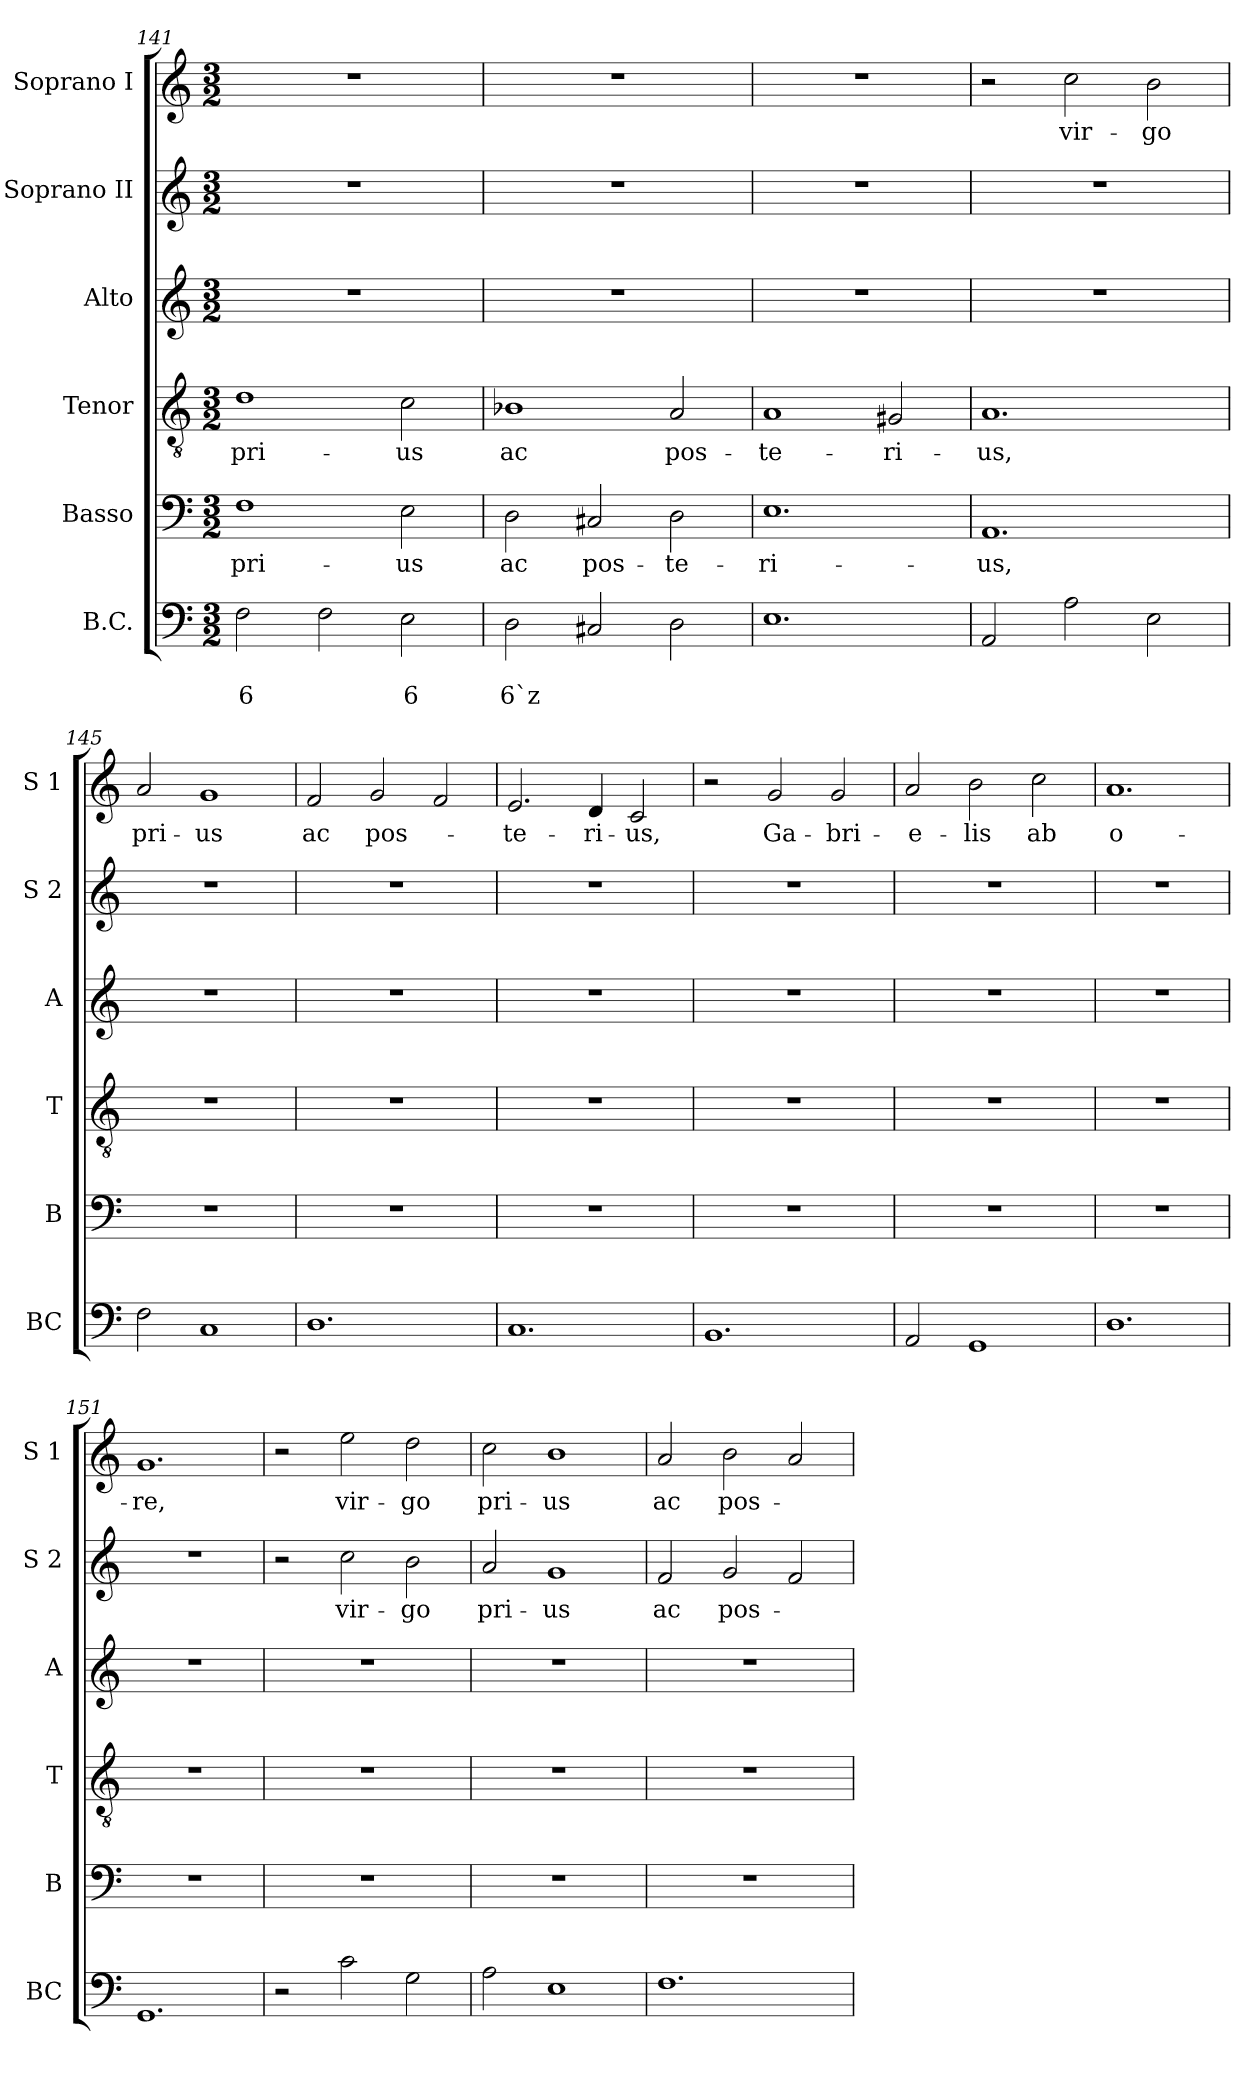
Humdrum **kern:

**kern	**text	**text	**kern	**text	**kern	**text	**kern	**kern	**text	**kern	**text
*part6	*part6	*part6	*part5	*part5	*part4	*part4	*part3	*part2	*part2	*part1	*part1
*staff6	*staff6	*staff6	*staff5	*staff5	*staff4	*staff4	*staff3	*staff2	*staff2	*staff1	*staff1
*I"B.C.	*	*	*I"Basso	*	*I"Tenor	*	*I"Alto	*I"Soprano II	*	*I"Soprano I	*
*I'BC	*	*	*I'B	*	*I'T	*	*I'A	*I'S 2	*	*I'S 1	*
*clefF4	*	*	*clefF4	*	*clefGv2	*	*clefG2	*clefG2	*	*clefG2	*
*k[]	*	*	*k[]	*	*k[]	*	*k[]	*k[]	*	*k[]	*
*C:	*	*	*C:	*	*C:	*	*C:	*C:	*	*C:	*
*M3/2	*	*	*M3/2	*	*M3/2	*	*M3/2	*M3/2	*	*M3/2	*
=141	=141	=141	=141	=141	=141	=141	=141	=141	=141	=141	=141
!	!	!LO:LY:b	!	!LO:LY:b	!	!LO:LY:b	!	!	!	!	!
2F\	.	6	1F	pri-	1d	pri-	1.r	1.r	.	1.r	.
2F\	.	.	.	.	.	.	.	.	.	.	.
!	!	!LO:LY:b	!	!LO:LY:b	!	!LO:LY:b	!	!	!	!	!
2E\	.	6	2E\	-us	2c\	-us	.	.	.	.	.
=142	=142	=142	=142	=142	=142	=142	=142	=142	=142	=142	=142
!	!	!LO:LY:b	!	!LO:LY:b	!	!LO:LY:b	!	!	!	!	!
2D\	.	6`z	2D\	ac	1B-X	ac	1.r	1.r	.	1.r	.
!	!	!	!	!LO:LY:b	!	!	!	!	!	!	!
2C#X/	.	.	2C#X/	pos-	.	.	.	.	.	.	.
!	!	!	!	!LO:LY:b	!	!LO:LY:b	!	!	!	!	!
2D\	.	.	2D\	-te-	2A/	pos-	.	.	.	.	.
=143	=143	=143	=143	=143	=143	=143	=143	=143	=143	=143	=143
!	!	!	!	!LO:LY:b	!	!LO:LY:b	!	!	!	!	!
1.E	.	.	1.E	-ri-	1A	-te-	1.r	1.r	.	1.r	.
!	!	!	!	!	!	!LO:LY:b	!	!	!	!	!
.	.	.	.	.	2G#X/	-ri-	.	.	.	.	.
=144	=144	=144	=144	=144	=144	=144	=144	=144	=144	=144	=144
!	!	!	!	!LO:LY:b	!	!LO:LY:b	!	!	!	!	!
2AA/	.	.	1.AA	-us,	1.A	-us,	1.r	1.r	.	2r	.
!	!	!	!	!	!	!	!	!	!	!	!LO:LY:b
2A\	.	.	.	.	.	.	.	.	.	2cc\	vir-
!	!	!	!	!	!	!	!	!	!	!	!LO:LY:b
2E\	.	.	.	.	.	.	.	.	.	2b\	-go
=145	=145	=145	=145	=145	=145	=145	=145	=145	=145	=145	=145
!	!	!	!	!	!	!	!	!	!	!	!LO:LY:b
2F\	.	.	1.r	.	1.r	.	1.r	1.r	.	2a/	pri-
!	!	!	!	!	!	!	!	!	!	!	!LO:LY:b
1C	.	.	.	.	.	.	.	.	.	1g	-us
=146	=146	=146	=146	=146	=146	=146	=146	=146	=146	=146	=146
!	!	!	!	!	!	!	!	!	!	!	!LO:LY:b
1.D	.	.	1.r	.	1.r	.	1.r	1.r	.	2f/	ac
!	!	!	!	!	!	!	!	!	!	!	!LO:LY:b
.	.	.	.	.	.	.	.	.	.	2g/	pos-
.	.	.	.	.	.	.	.	.	.	2f/	.
!!LO:LB:g=z
=147	=147	=147	=147	=147	=147	=147	=147	=147	=147	=147	=147
!	!	!	!	!	!	!	!	!	!	!	!LO:LY:b
1.C	.	.	1.r	.	1.r	.	1.r	1.r	.	2.e/	-te-
!	!	!	!	!	!	!	!	!	!	!	!LO:LY:b
.	.	.	.	.	.	.	.	.	.	4d/	-ri-
!	!	!	!	!	!	!	!	!	!	!	!LO:LY:b
.	.	.	.	.	.	.	.	.	.	2c/	-us,
=148	=148	=148	=148	=148	=148	=148	=148	=148	=148	=148	=148
1.BB	.	.	1.r	.	1.r	.	1.r	1.r	.	2r	.
!	!	!	!	!	!	!	!	!	!	!	!LO:LY:b
.	.	.	.	.	.	.	.	.	.	2g/	Ga-
!	!	!	!	!	!	!	!	!	!	!	!LO:LY:b
.	.	.	.	.	.	.	.	.	.	2g/	-bri-
=149	=149	=149	=149	=149	=149	=149	=149	=149	=149	=149	=149
!	!	!	!	!	!	!	!	!	!	!	!LO:LY:b
2AA/	.	.	1.r	.	1.r	.	1.r	1.r	.	2a/	-e-
!	!	!	!	!	!	!	!	!	!	!	!LO:LY:b
1GG	.	.	.	.	.	.	.	.	.	2b\	-lis
!	!	!	!	!	!	!	!	!	!	!	!LO:LY:b
.	.	.	.	.	.	.	.	.	.	2cc\	ab
=150	=150	=150	=150	=150	=150	=150	=150	=150	=150	=150	=150
!	!	!	!	!	!	!	!	!	!	!	!LO:LY:b
1.D	.	.	1.r	.	1.r	.	1.r	1.r	.	1.a	o-
=151	=151	=151	=151	=151	=151	=151	=151	=151	=151	=151	=151
!	!	!	!	!	!	!	!	!	!	!	!LO:LY:b
1.GG	.	.	1.r	.	1.r	.	1.r	1.r	.	1.g	-re,
=152	=152	=152	=152	=152	=152	=152	=152	=152	=152	=152	=152
2r	.	.	1.r	.	1.r	.	1.r	2r	.	2r	.
!	!	!	!	!	!	!	!	!	!LO:LY:b	!	!LO:LY:b
2c\	.	.	.	.	.	.	.	2cc\	vir-	2ee\	vir-
!	!	!	!	!	!	!	!	!	!LO:LY:b	!	!LO:LY:b
2G\	.	.	.	.	.	.	.	2b\	-go	2dd\	-go
=153	=153	=153	=153	=153	=153	=153	=153	=153	=153	=153	=153
!	!	!	!	!	!	!	!	!	!LO:LY:b	!	!LO:LY:b
2A\	.	.	1.r	.	1.r	.	1.r	2a/	pri-	2cc\	pri-
!	!	!	!	!	!	!	!	!	!LO:LY:b	!	!LO:LY:b
1E	.	.	.	.	.	.	.	1g	-us	1b	-us
=154	=154	=154	=154	=154	=154	=154	=154	=154	=154	=154	=154
!	!	!	!	!	!	!	!	!	!LO:LY:b	!	!LO:LY:b
1.F	.	.	1.r	.	1.r	.	1.r	2f/	ac	2a/	ac
!	!	!	!	!	!	!	!	!	!LO:LY:b	!	!LO:LY:b
.	.	.	.	.	.	.	.	2g/	pos-	2b\	pos-
.	.	.	.	.	.	.	.	2f/	.	2a/	.
=	=	=	=	=	=	=	=	=	=	=	=
*-	*-	*-	*-	*-	*-	*-	*-	*-	*-	*-	*-
